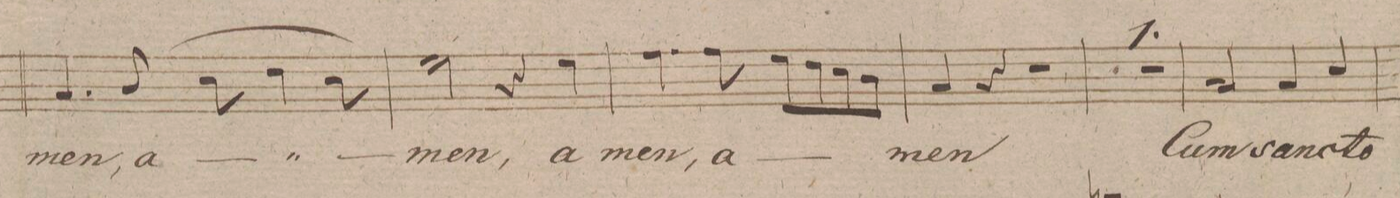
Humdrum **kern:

**kern	**text	**text	**dynam
*I"Alto.	*	*	*
*clefC3	*	*	*
*k[f#c#g#d#]	*	*	*
*met(c)	*	*	*
*M4/4	*	*	*
4.B/	-men,	.	.
(>8c#/	a-	.	.
8d#\	.	.	.
4e\	.	.	.
8d#\)	.	.	.
=233	=233	=233	=233
2f#\	-men,	.	.
4r	.	.	.
4f#\	a-	.	.
=234	=234	=234	=234
4.g#\	-men,	.	.
8g#\	a-	.	.
8f#\L	.	.	.
8e\	.	.	.
8d#\	.	.	.
8c#\J	.	.	.
=235	=235	=235	=235
4B/	-men,	.	.
4r	.	.	.
2r	.	.	.
=236	=236	=236	=236
1r	.	.	.
=237	=237	=237	=237
2B/	Cum	.	.
4B/	san-	.	.
4d#/	-cto	.	.
=238	=238	=238	=238
*-	*-	*-	*-
